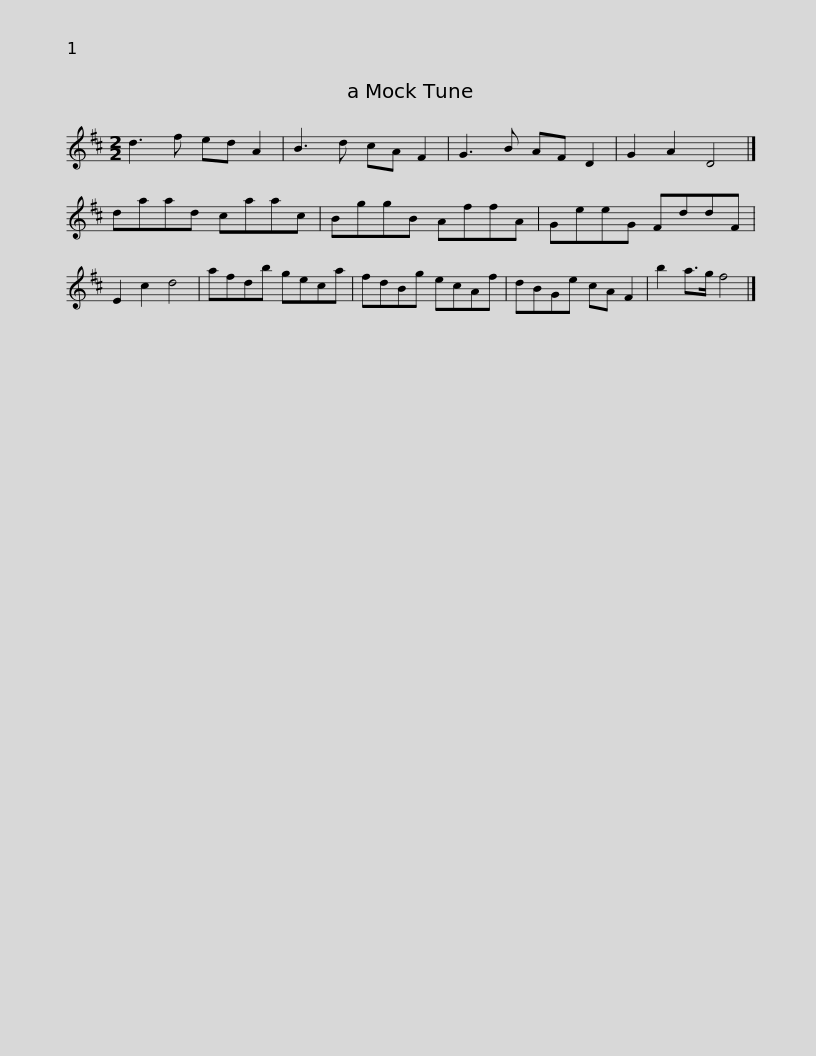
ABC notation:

X:1
L:1/8
M:2/2
I:linebreak $
K:D
V:1 treble
V:1
 d3 f ed A2 | B3 d cA F2 | G3 B AF D2 | G2 A2 D4 |] daad caac | %5
 BggB AffA |$ GeeG FddF | E2 c2 d4 | afdb geca | fdBg ecAf | %10
 dBGe cA F2 | b2 a>g f4 |] %12
